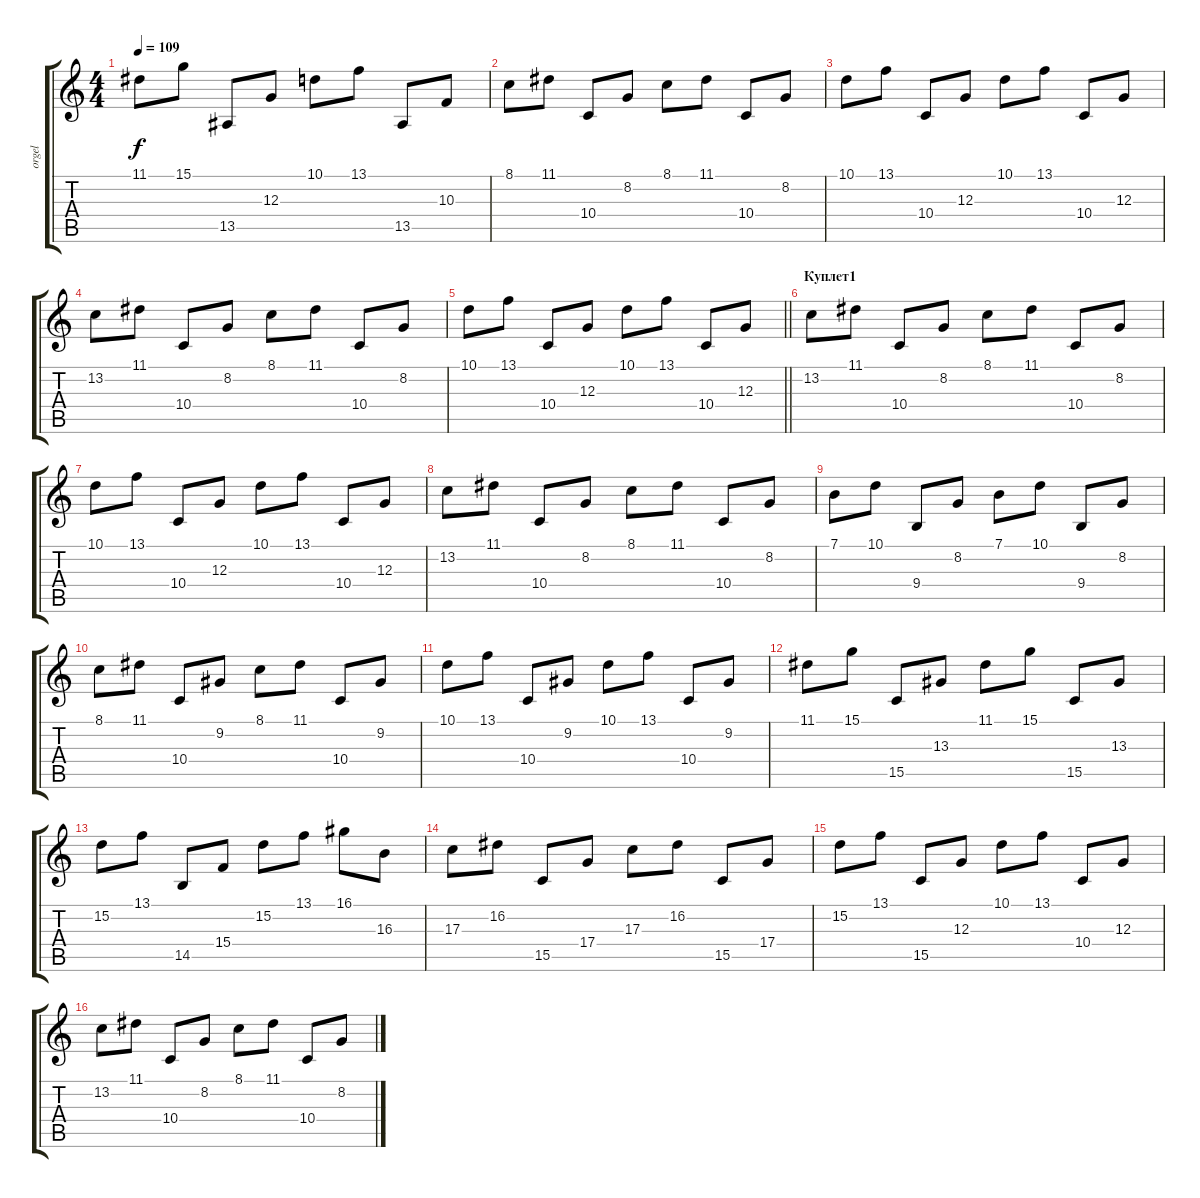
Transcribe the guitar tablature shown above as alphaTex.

\track ("orgel" "orgel") {instrument musicbox}
\staff {score tabs}
\tuning (E4 B3 G3 D3 A2 E2) {hide}
\ts (4 4)
\tempo 109
\clef g2
\ks c
11.1.8{dy f} 15.1.8 13.5.8 12.3.8 10.1.8 13.1.8 13.5.8 10.3.8 |
8.1.8 11.1.8 10.4.8 8.2.8 8.1.8 11.1.8 10.4.8 8.2.8 |
10.1.8 13.1.8 10.4.8 12.3.8 10.1.8 13.1.8 10.4.8 12.3.8 |
13.2.8 11.1.8 10.4.8 8.2.8 8.1.8 11.1.8 10.4.8 8.2.8 |
\barLineRight lightlight
10.1.8 13.1.8 10.4.8 12.3.8 10.1.8 13.1.8 10.4.8 12.3.8 |
\section ("" "Куплет1")
13.2.8 11.1.8 10.4.8 8.2.8 8.1.8 11.1.8 10.4.8 8.2.8 |
10.1.8 13.1.8 10.4.8 12.3.8 10.1.8 13.1.8 10.4.8 12.3.8 |
13.2.8 11.1.8 10.4.8 8.2.8 8.1.8 11.1.8 10.4.8 8.2.8 |
7.1.8 10.1.8 9.4.8 8.2.8 7.1.8 10.1.8 9.4.8 8.2.8 |
8.1.8 11.1.8 10.4.8 9.2.8 8.1.8 11.1.8 10.4.8 9.2.8 |
10.1.8 13.1.8 10.4.8 9.2.8 10.1.8 13.1.8 10.4.8 9.2.8 |
11.1.8 15.1.8 15.5.8 13.3.8 11.1.8 15.1.8 15.5.8 13.3.8 |
15.2.8 13.1.8 14.5.8 15.4.8 15.2.8 13.1.8 16.1.8 16.3.8 |
17.3.8 16.2.8 15.5.8 17.4.8 17.3.8 16.2.8 15.5.8 17.4.8 |
15.2.8 13.1.8 15.5.8 12.3.8 10.1.8 13.1.8 10.4.8 12.3.8 |
13.2.8 11.1.8 10.4.8 8.2.8 8.1.8 11.1.8 10.4.8 8.2.8
